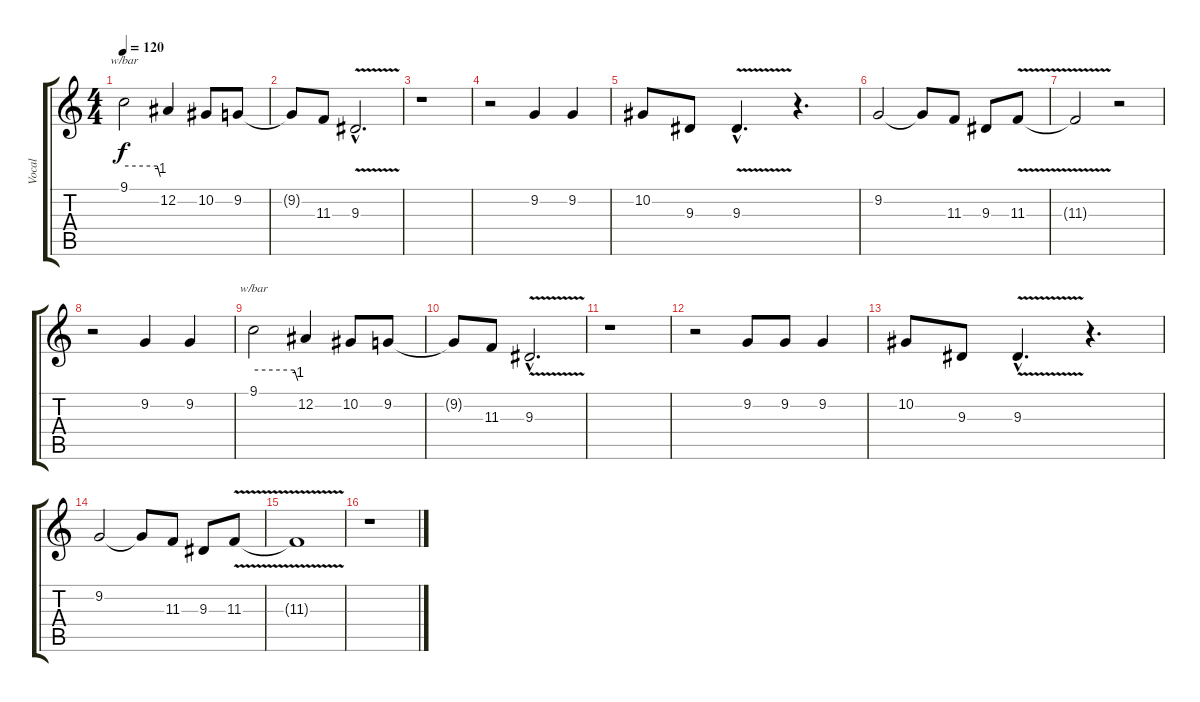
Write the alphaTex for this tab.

\track ("Vocal" "Vocal") {instrument viola}
\staff {score tabs}
\tuning (Eb4 Bb3 Gb3 Db3 Ab2 Eb2) {hide}
\ts (4 4)
\tempo 120
\clef g2
\ks c
9.1.2{tbe (custom default 0 0 55 0 60 -4) dy f} 12.2.4 10.2.8 9.2.8 |
9.2{t}.8 11.3.8 9.3{v hac}.2{d} |
r.1 |
r.2 9.2.4 9.2.4 |
10.2.8 9.3.8 9.3{v hac}.4{d} r.4{d} |
9.2.2 9.2{t}.8 11.3.8 9.3.8 11.3{v}.8 |
11.3{t}.2 r.2 |
r.2 9.2.4 9.2.4 |
9.1.2{tbe (custom default 0 0 55 0 60 -4)} 12.2.4 10.2.8 9.2.8 |
9.2{t}.8 11.3.8 9.3{v hac}.2{d} |
r.1 |
r.2 9.2.8 9.2.8 9.2.4 |
10.2.8 9.3.8 9.3{v hac}.4{d} r.4{d} |
9.2.2 9.2{t}.8 11.3.8 9.3.8 11.3{v}.8 |
11.3{t}.1 |
r.1
